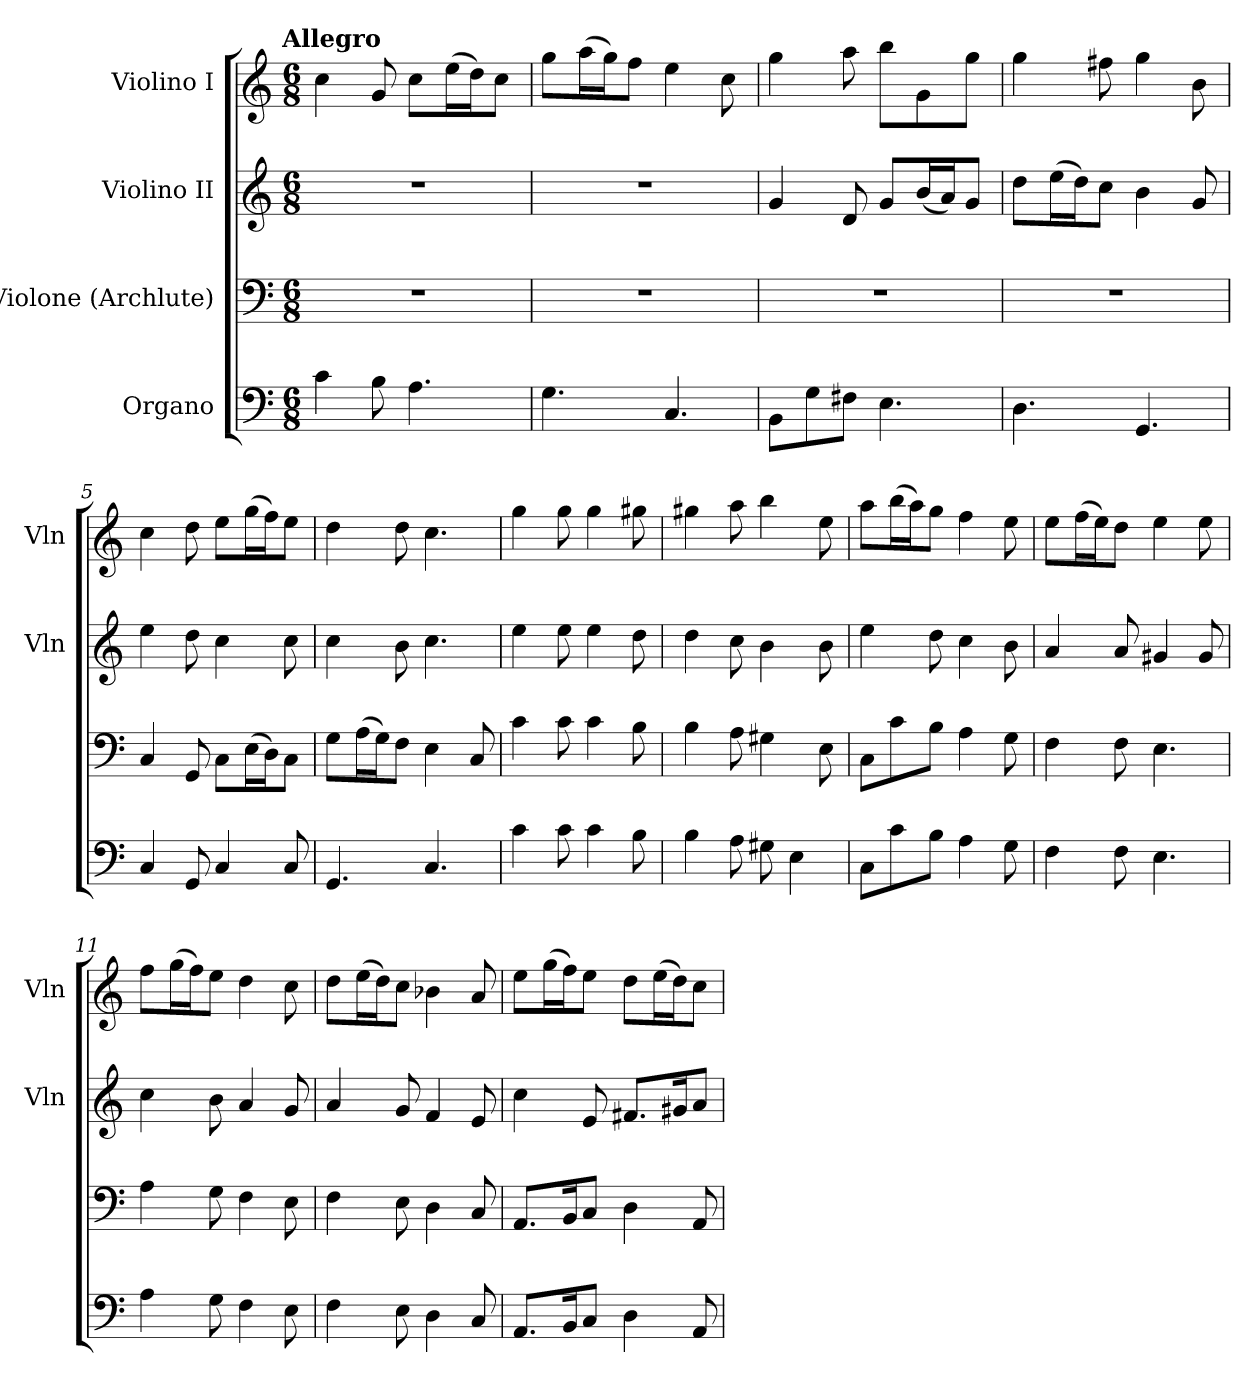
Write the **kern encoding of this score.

**kern	**kern	**kern	**kern
*part4	*part3	*part2	*part1
*staff4	*staff3	*staff2	*staff1
*I"Organo	*I"Violone (Archlute)	*I"Violino II	*I"Violino I
*	*	*I'Vln	*I'Vln
*clefF4	*clefF4	*clefG2	*clefG2
*k[]	*k[]	*k[]	*k[]
!!LO:TX:omd:t=Allegro
*M6/8	*M6/8	*M6/8	*M6/8
*MM66	*MM66	*MM66	*MM66
=1	=1	=1	=1
4c\	2.r	2.r	4cc\
8B\	.	.	8g/
4.A\	.	.	8cc\L
.	.	.	(16ee\L
.	.	.	16dd\J)
.	.	.	8cc\J
=2	=2	=2	=2
4.G\	2.r	2.r	8gg\L
.	.	.	(16aa\L
.	.	.	16gg\J)
.	.	.	8ff\J
4.C/	.	.	4ee\
.	.	.	8cc\
=3	=3	=3	=3
8BB\L	2.r	4g/	4gg\
8G\	.	.	.
8F#X\J	.	8d/	8aa\
4.E\	.	8g/L	8bb\L
.	.	(16b/L	8g\
.	.	16a/J)	.
.	.	8g/J	8gg\J
=4	=4	=4	=4
4.D\	2.r	8dd\L	4gg\
.	.	(16ee\L	.
.	.	16dd\J)	.
.	.	8cc\J	8ff#X\
4.GG/	.	4b\	4gg\
.	.	8g/	8b\
=5	=5	=5	=5
4C/	4C/	4ee\	4cc\
8GG/	8GG/	8dd\	8dd\
4C/	8C\L	4cc\	8ee\L
.	(16E\L	.	(16gg\L
.	16D\J)	.	16ff\J)
8C/	8C\J	8cc\	8ee\J
=6	=6	=6	=6
4.GG/	8G\L	4cc\	4dd\
.	(16A\L	.	.
.	16G\J)	.	.
.	8F\J	8b\	8dd\
4.C/	4E\	4.cc\	4.cc\
.	8C/	.	.
=7	=7	=7	=7
4c\	4c\	4ee\	4gg\
8c\	8c\	8ee\	8gg\
4c\	4c\	4ee\	4gg\
8B\	8B\	8dd\	8gg#X\
=8	=8	=8	=8
4B\	4B\	4dd\	4gg#X\
8A\	8A\	8cc\	8aa\
8G#X\	4G#X\	4b\	4bb\
4E\	.	.	.
.	8E\	8b\	8ee\
=9	=9	=9	=9
8C\L	8C\L	4ee\	8aa\L
8c\	8c\	.	(16bb\L
.	.	.	16aa\J)
8B\J	8B\J	8dd\	8gg\J
4A\	4A\	4cc\	4ff\
8G\	8G\	8b\	8ee\
=10	=10	=10	=10
4F\	4F\	4a/	8ee\L
.	.	.	(16ff\L
.	.	.	16ee\J)
8F\	8F\	8a/	8dd\J
4.E\	4.E\	4g#X/	4ee\
.	.	8g#/	8ee\
=11	=11	=11	=11
4A\	4A\	4cc\	8ff\L
.	.	.	(16gg\L
.	.	.	16ff\J)
8G\	8G\	8b\	8ee\J
4F\	4F\	4a/	4dd\
8E\	8E\	8g/	8cc\
=12	=12	=12	=12
4F\	4F\	4a/	8dd\L
.	.	.	(16ee\L
.	.	.	16dd\J)
8E\	8E\	8g/	8cc\J
4D\	4D\	4f/	4b-X\
8C/	8C/	8e/	8a/
=13	=13	=13	=13
8.AA/L	8.AA/L	4cc\	8ee\L
.	.	.	(16gg\L
16BB/K	16BB/K	.	16ff\J)
8C/J	8C/J	8e/	8ee\J
4D\	4D\	8.f#X/L	8dd\L
.	.	.	(16ee\L
.	.	16g#X/K	16dd\J)
8AA/	8AA/	8a/J	8cc\J
=	=	=	=
*-	*-	*-	*-
